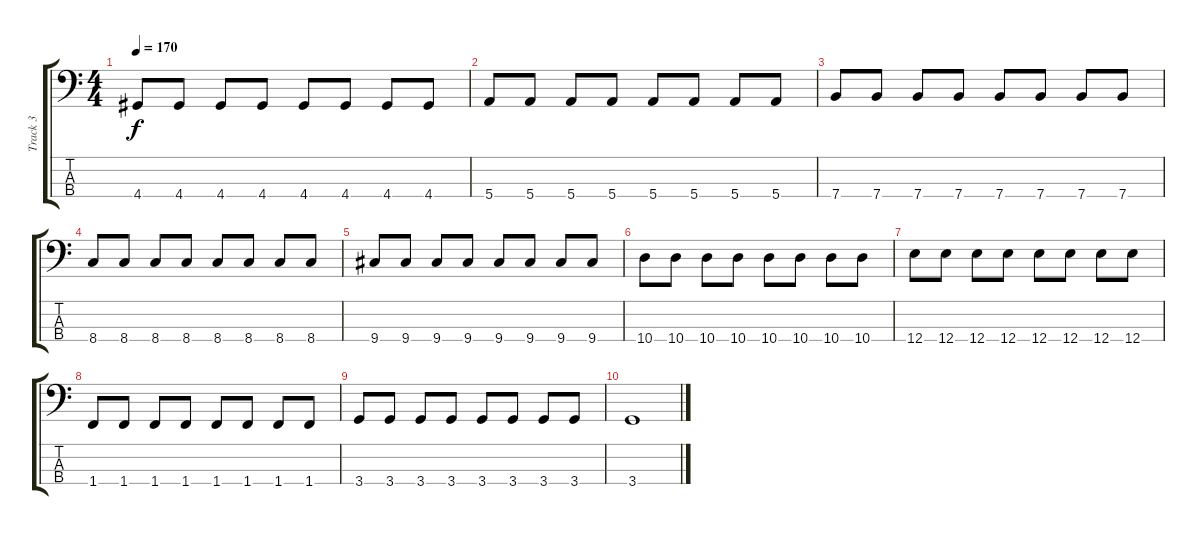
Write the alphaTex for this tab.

\track ("Track 3" "Track 3") {instrument electricbassfinger}
\staff {score tabs}
\tuning (G2 D2 A1 E1) {hide}
\ts (4 4)
\tempo 170
\clef f4
\ks c
4.4.8{dy f} 4.4.8 4.4.8 4.4.8 4.4.8 4.4.8 4.4.8 4.4.8 |
5.4.8 5.4.8 5.4.8 5.4.8 5.4.8 5.4.8 5.4.8 5.4.8 |
7.4.8 7.4.8 7.4.8 7.4.8 7.4.8 7.4.8 7.4.8 7.4.8 |
8.4.8 8.4.8 8.4.8 8.4.8 8.4.8 8.4.8 8.4.8 8.4.8 |
9.4.8 9.4.8 9.4.8 9.4.8 9.4.8 9.4.8 9.4.8 9.4.8 |
10.4.8 10.4.8 10.4.8 10.4.8 10.4.8 10.4.8 10.4.8 10.4.8 |
12.4.8 12.4.8 12.4.8 12.4.8 12.4.8 12.4.8 12.4.8 12.4.8 |
1.4.8 1.4.8 1.4.8 1.4.8 1.4.8 1.4.8 1.4.8 1.4.8 |
3.4.8 3.4.8 3.4.8 3.4.8 3.4.8 3.4.8 3.4.8 3.4.8 |
3.4.1
